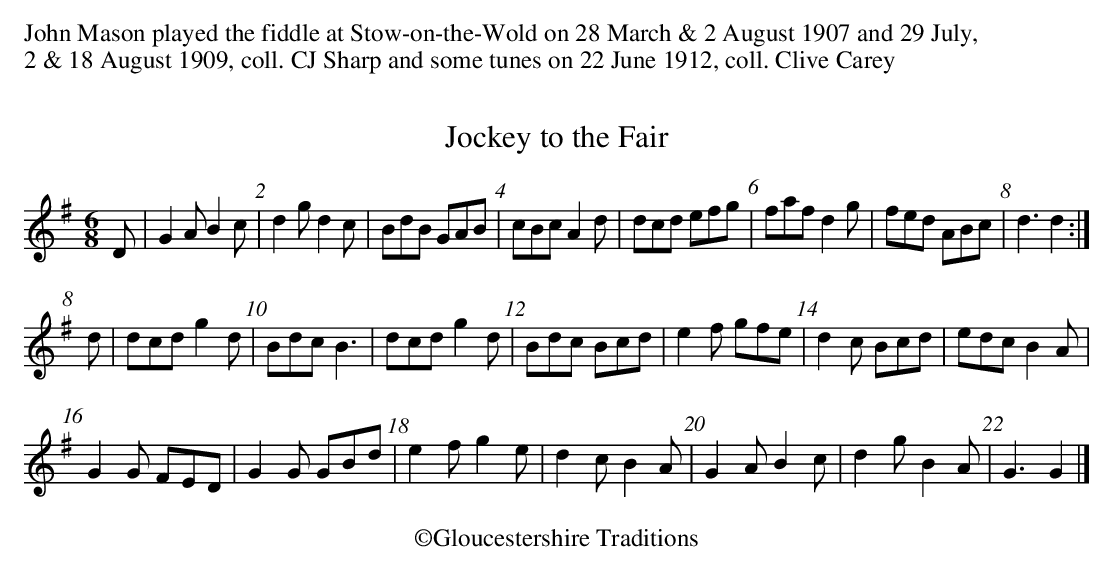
X:1
T:Jockey to the Fair
M:6/8
L:1/8
K:G
D | G2 A B2 c | d2 g d2 c | BdB GAB | cBc A2 d | dcd efg | faf d2 g | fed ABc | d3 d2 :|
d | dcd g2 d | Bdc B3 | dcd g2 d | Bdc Bcd | e2 f gfe | d2 c Bcd | edc B2 A |
G2 G FED | G2 G GBd | e2 f g2 e | d2 c B2 A | G2 A B2 c | d2 g B2 A | G3 G2 |]
